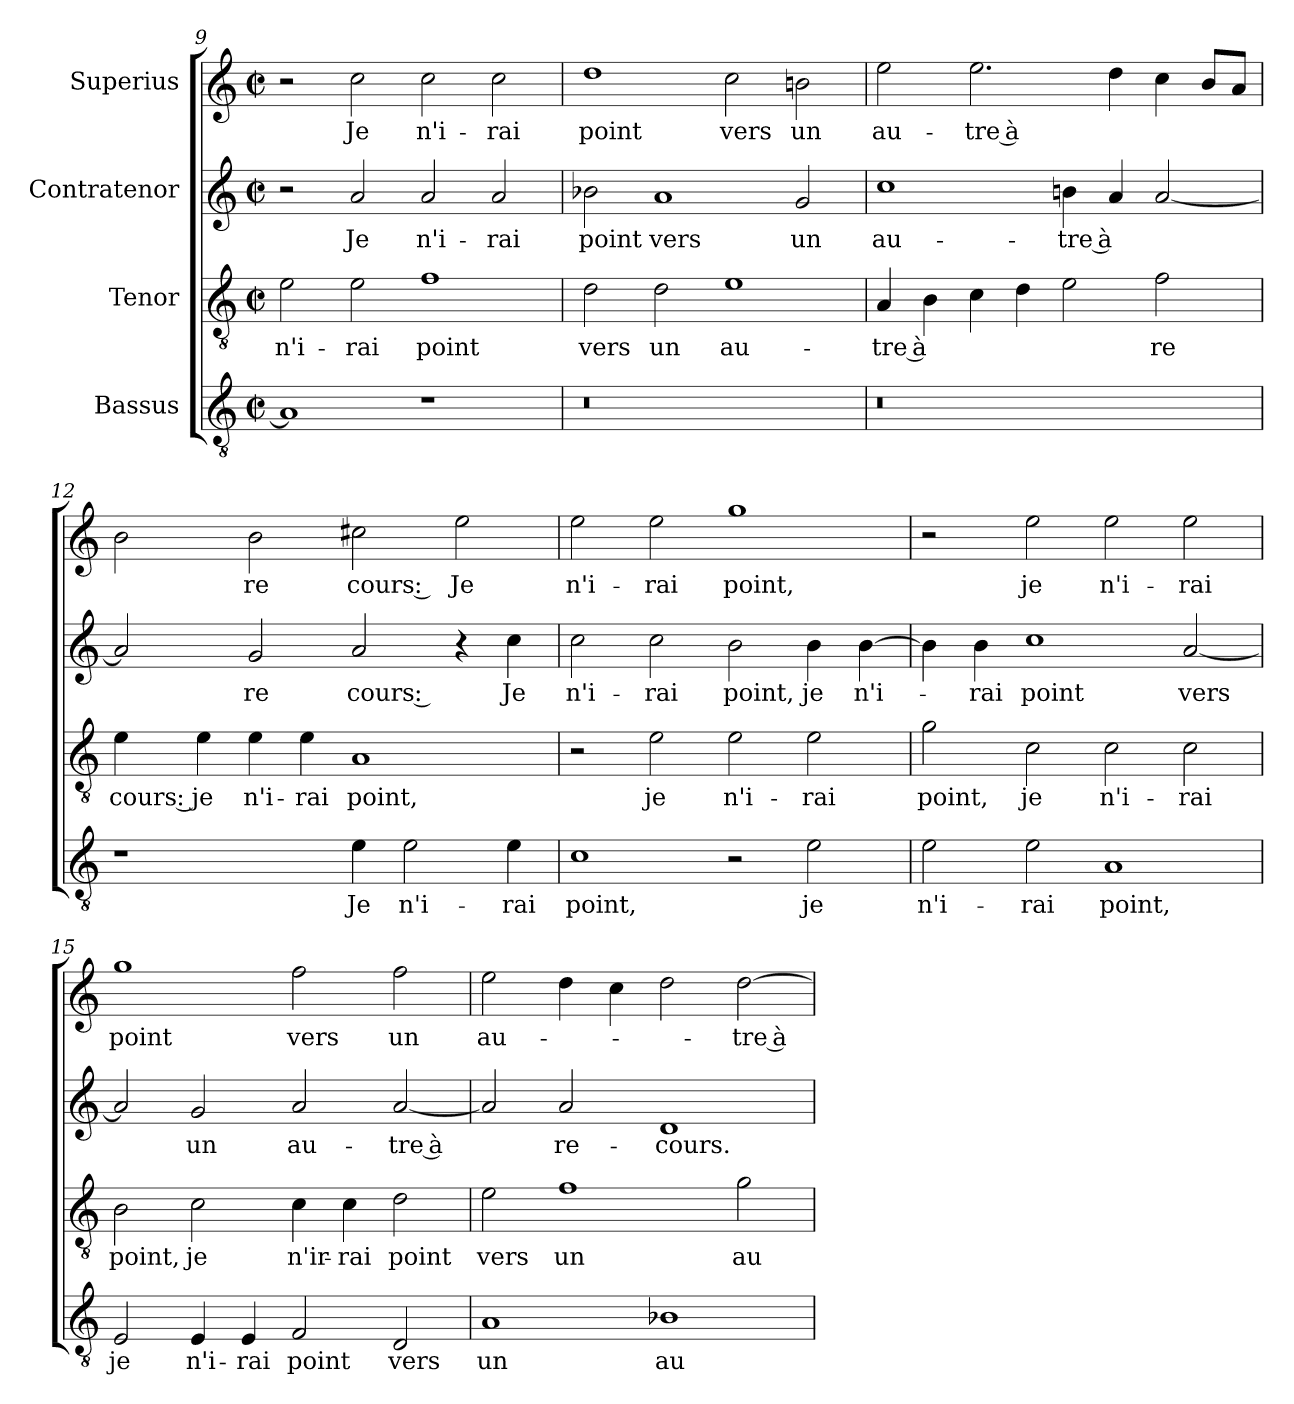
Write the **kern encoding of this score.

**kern	**text	**kern	**text	**kern	**text	**kern	**text
*part4	*part4	*part3	*part3	*part2	*part2	*part1	*part1
*staff4	*staff4	*staff3	*staff3	*staff2	*staff2	*staff1	*staff1
*I"Bassus	*	*I"Tenor	*	*I"Contratenor	*	*I"Superius	*
*clefGv2	*	*clefGv2	*	*clefG2	*	*clefG2	*
*k[]	*	*k[]	*	*k[]	*	*k[]	*
*C:	*	*C:	*	*C:	*	*C:	*
*M2/2	*	*M2/2	*	*M2/2	*	*M2/2	*
*met(c|)	*	*met(c|)	*	*met(c|)	*	*met(c|)	*
=9	=9	=9	=9	=9	=9	=9	=9
1A/]	.	2e\	n'i-	2r	.	2r	.
.	.	2e\	-rai	2a/	Je	2cc\	Je
1r	.	1f\	point	2a/	n'i-	2cc\	n'i-
.	.	.	.	2a/	-rai	2cc\	-rai
!!LO:LB:g=z
=10	=10	=10	=10	=10	=10	=10	=10
!LO:N:vis=0	!	!	!	!	!	!	!
1r	.	2d\	vers	2b-X\	point	1dd\	point
.	.	2d\	un	1a/	vers	.	.
1ryy	.	1e\	au-	.	.	2cc\	vers
.	.	.	.	2g/	un	2bn\	un
=11	=11	=11	=11	=11	=11	=11	=11
!LO:N:vis=0	!	!	!	!	!	!	!
1r	.	4A/	-tre à	1cc\	au-	2ee\	au-
.	.	4B\	.	.	.	.	.
.	.	4c\	.	.	.	2.ee\	-tre à
.	.	4d\	.	.	.	.	.
1ryy	.	2e\	.	4bn\	-tre à	.	.
.	.	.	.	4a/	.	4dd\	.
.	.	2f\	re	[2a/	.	4cc\	.
.	.	.	.	.	.	8b/L	.
.	.	.	.	.	.	8a/J	.
=12	=12	=12	=12	=12	=12	=12	=12
1r	.	4e\	cours :	2a/]	.	2b\	.
.	.	4e\	je	.	.	.	.
.	.	4e\	n'i-	2g/	re	2b\	re
.	.	4e\	-rai	.	.	.	.
4e\	Je	1A/	point,	2a/	cours :	2cc#X\	cours :
2e\	n'i-	.	.	.	.	.	.
.	.	.	.	4r	.	2ee\	Je
4e\	-rai	.	.	4cc\	Je	.	.
=13	=13	=13	=13	=13	=13	=13	=13
1c\	point,	2r	.	2cc\	n'i-	2ee\	n'i-
.	.	2e\	je	2cc\	-rai	2ee\	-rai
2r	.	2e\	n'i-	2b\	point,	1gg\	point,
2e\	je	2e\	-rai	4b\	je	.	.
.	.	.	.	[4b\	n'i-	.	.
!!LO:LB:g=z
=14	=14	=14	=14	=14	=14	=14	=14
2e\	n'i-	2g\	point,	4b\]	.	2r	.
.	.	.	.	4b\	-rai	.	.
2e\	-rai	2c\	je	1cc\	point	2ee\	je
1A/	point,	2c\	n'i-	.	.	2ee\	n'i-
.	.	2c\	-rai	[2a/	vers	2ee\	-rai
=15	=15	=15	=15	=15	=15	=15	=15
2E/	je	2B\	point,	2a/]	.	1gg\	point
4E/	n'i-	2c\	je	2g/	un	.	.
4E/	-rai	.	.	.	.	.	.
2F/	point	4c\	n'ir-	2a/	au-	2ff\	vers
.	.	4c\	-rai	.	.	.	.
2D/	vers	2d\	point	[2a/	-tre à	2ff\	un
=16	=16	=16	=16	=16	=16	=16	=16
1A/	un	2e\	vers	2a/]	.	2ee\	au-
.	.	1f\	un	2a/	re-	4dd\	.
.	.	.	.	.	.	4cc\	.
1B-X\	au-	.	.	1d/	-cours.	2dd\	.
.	.	2g\	au-	.	.	[2dd\	-tre à
=	=	=	=	=	=	=	=
*-	*-	*-	*-	*-	*-	*-	*-
